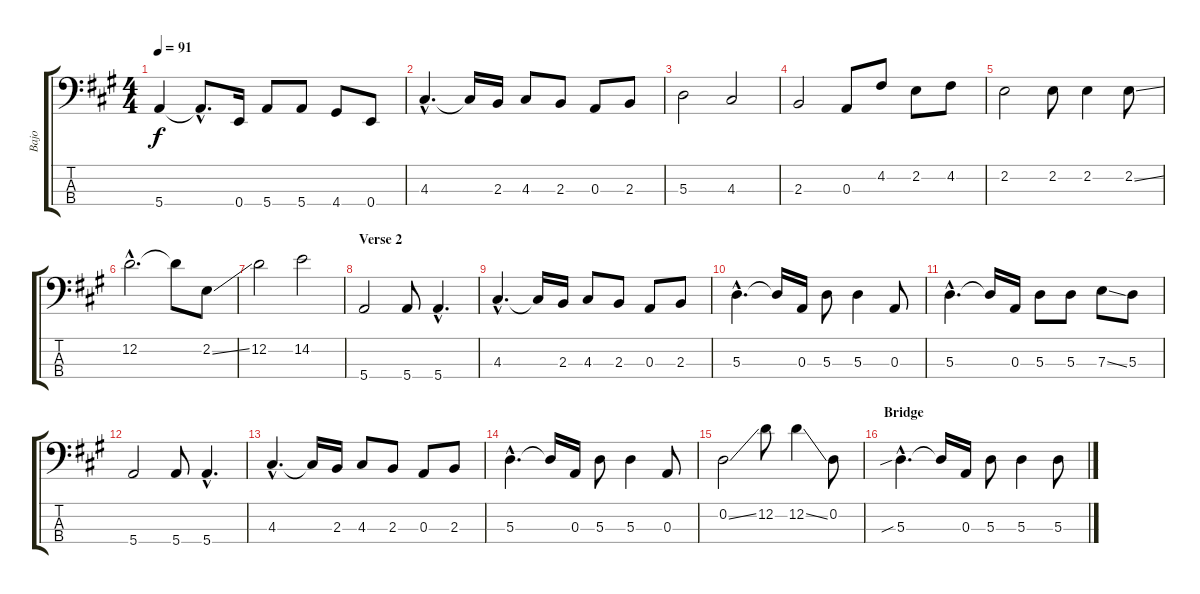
\track ("Bajo" "Bajo") {instrument electricbassfinger}
\staff {score tabs}
\tuning (G2 D2 A1 E1) {hide}
\ts (4 4)
\tempo 91
\clef f4
\ks a
5.4.4{dy f} 5.4{hac t}.8{d} 0.4.16 5.4.8 5.4.8 4.4.8 0.4.8 |
4.3{hac}.4{d} 4.3{t}.16 2.3.16 4.3.8 2.3.8 0.3.8 2.3.8 |
5.3.2 4.3.2 |
2.3.2 0.3.8 4.2.8 2.2.8 4.2.8 |
2.2.2 2.2.8 2.2.4 2.2{ss}.8 |
12.2{hac}.2{d} 12.2{t}.8 2.2{ss}.8 |
12.2.2 14.2.2 |
\section ("" "Verse 2")
5.4.2 5.4.8 5.4{hac}.4{d} |
4.3{hac}.4{d} 4.3{t}.16 2.3.16 4.3.8 2.3.8 0.3.8 2.3.8 |
5.3{hac}.4{d} 5.3{t}.16 0.3.16 5.3.8 5.3.4 0.3.8 |
5.3{hac}.4{d} 5.3{t}.16 0.3.16 5.3.8 5.3.8 7.3{ss}.8 5.3.8 |
5.4.2 5.4.8 5.4{hac}.4{d} |
4.3{hac}.4{d} 4.3{t}.16 2.3.16 4.3.8 2.3.8 0.3.8 2.3.8 |
5.3{hac}.4{d} 5.3{t}.16 0.3.16 5.3.8 5.3.4 0.3.8 |
0.2{ss}.2 12.2.8 12.2{ss}.4 0.2.8 |
\section ("" "Bridge")
5.3{sib hac}.4{d} 5.3{t}.16 0.3.16 5.3.8 5.3.4 5.3.8
